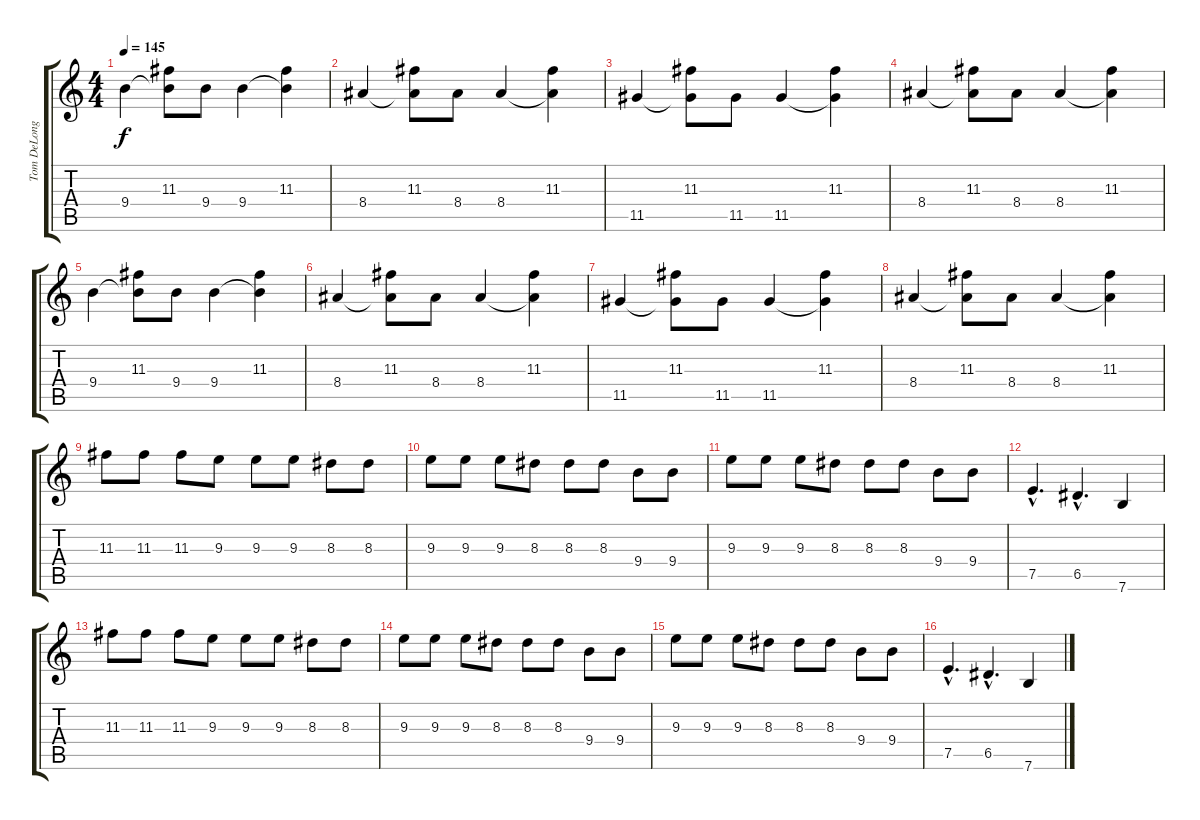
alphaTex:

\track ("Tom DeLonge" "Tom DeLong") {instrument electricguitarclean}
\staff {score tabs}
\tuning (E4 B3 G3 D3 A2 E2) {hide}
\ts (4 4)
\tempo 145
\clef g2
\ks c
9.4.4{dy f} (11.3 9.4{t}).8 9.4.8 9.4.4 (11.3 9.4{t}).4 |
8.4.4 (11.3 8.4{t}).8 8.4.8 8.4.4 (11.3 8.4{t}).4 |
11.5.4 (11.3 11.5{t}).8 11.5.8 11.5.4 (11.3 11.5{t}).4 |
8.4.4 (11.3 8.4{t}).8 8.4.8 8.4.4 (11.3 8.4{t}).4 |
9.4.4 (11.3 9.4{t}).8 9.4.8 9.4.4 (11.3 9.4{t}).4 |
8.4.4 (11.3 8.4{t}).8 8.4.8 8.4.4 (11.3 8.4{t}).4 |
11.5.4 (11.3 11.5{t}).8 11.5.8 11.5.4 (11.3 11.5{t}).4 |
8.4.4 (11.3 8.4{t}).8 8.4.8 8.4.4 (11.3 8.4{t}).4 |
11.3.8{instrument overdrivenguitar} 11.3.8 11.3.8 9.3.8 9.3.8 9.3.8 8.3.8 8.3.8 |
9.3.8 9.3.8 9.3.8 8.3.8 8.3.8 8.3.8 9.4.8 9.4.8 |
9.3.8 9.3.8 9.3.8 8.3.8 8.3.8 8.3.8 9.4.8 9.4.8 |
7.5{hac}.4{d} 6.5{hac}.4{d} 7.6.4 |
11.3.8 11.3.8 11.3.8 9.3.8 9.3.8 9.3.8 8.3.8 8.3.8 |
9.3.8 9.3.8 9.3.8 8.3.8 8.3.8 8.3.8 9.4.8 9.4.8 |
9.3.8 9.3.8 9.3.8 8.3.8 8.3.8 8.3.8 9.4.8 9.4.8 |
7.5{hac}.4{d} 6.5{hac}.4{d} 7.6.4
